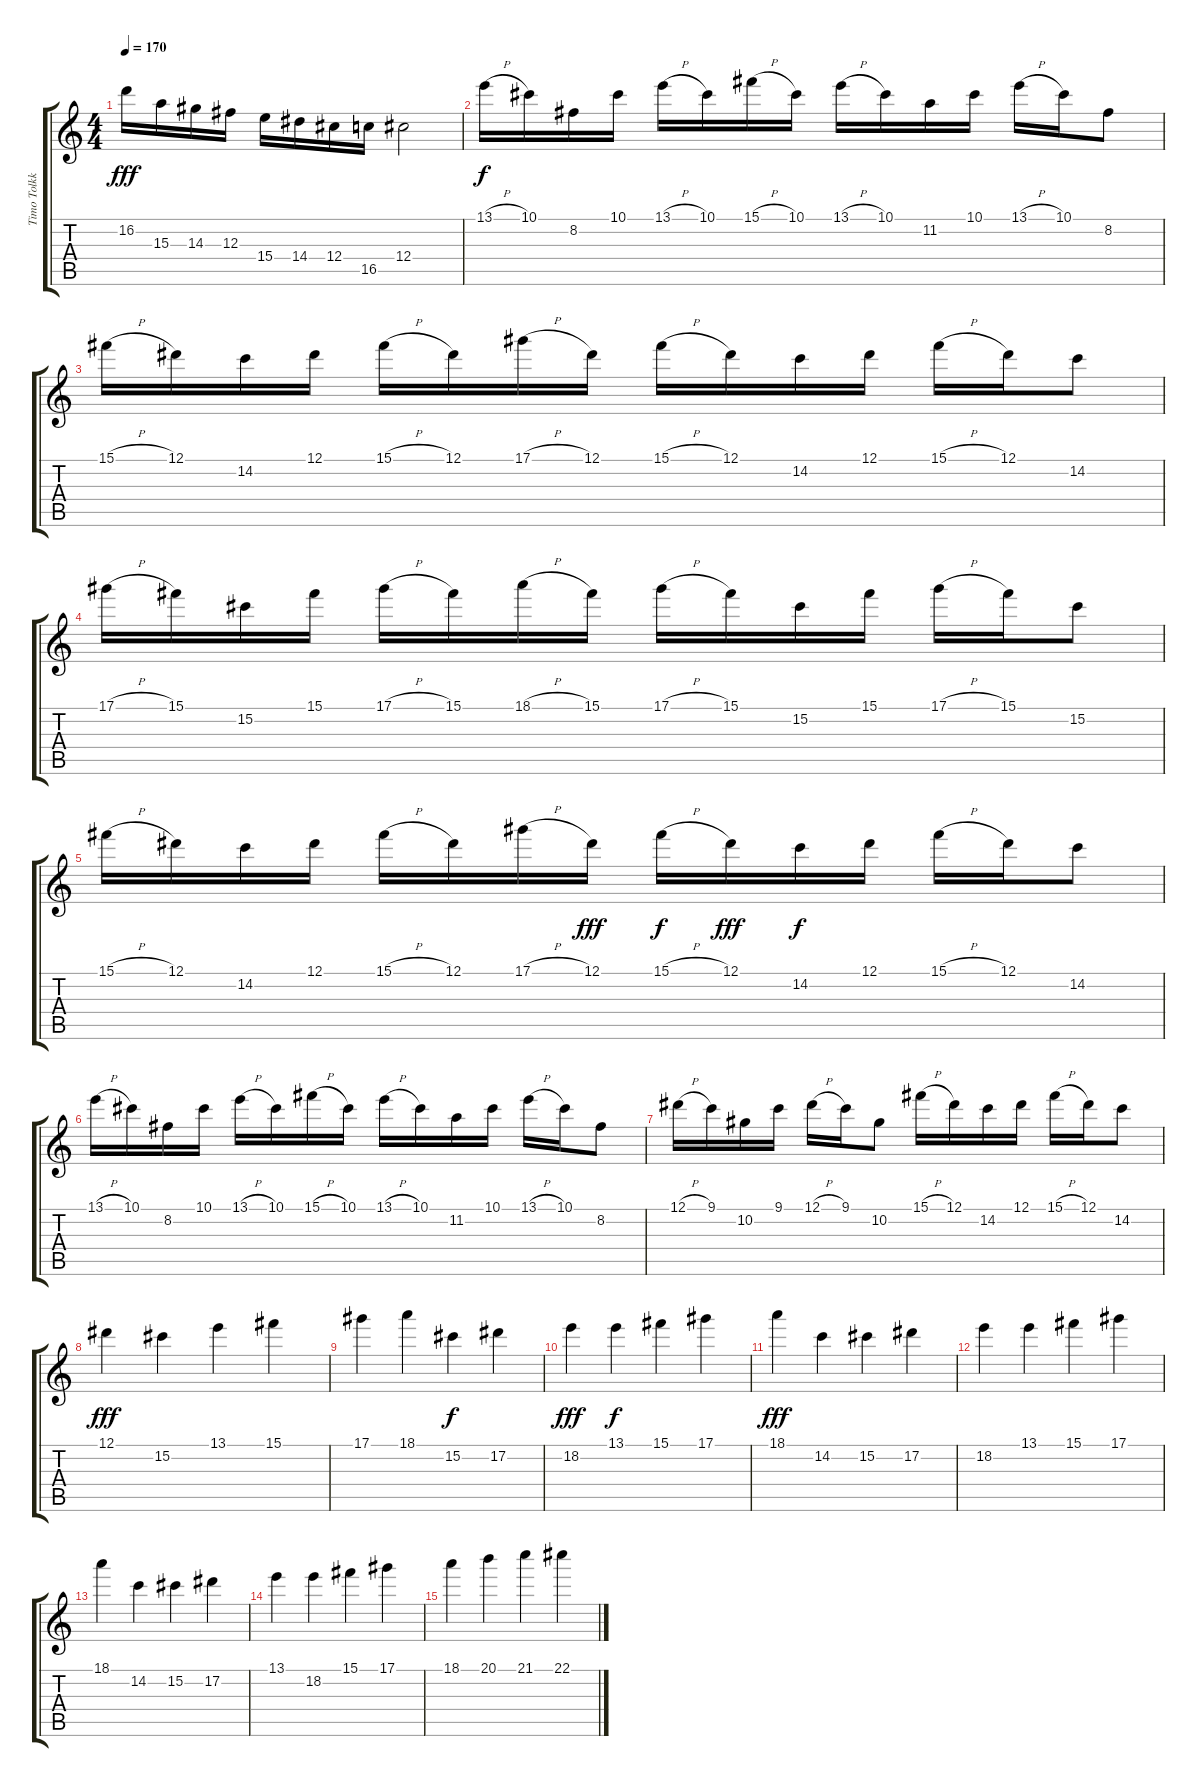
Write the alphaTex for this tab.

\track ("Timo Tolkki (Lead Guitar)" "Timo Tolkk") {instrument overdrivenguitar}
\staff {score tabs}
\tuning (Eb4 Bb3 Gb3 Db3 Ab2 Eb2) {hide}
\ts (4 4)
\tempo 170
\clef g2
\ks c
16.2.16{dy fff} 15.3.16 14.3.16 12.3.16 15.4.16 14.4.16 12.4.16 16.5.16 12.4.2 |
13.1{h}.16{dy f} 10.1.16 8.2.16 10.1.16 13.1{h}.16 10.1.16 15.1{h}.16 10.1.16 13.1{h}.16 10.1.16 11.2.16 10.1.16 13.1{h}.16 10.1.16 8.2.8 |
15.1{h}.16 12.1.16 14.2.16 12.1.16 15.1{h}.16 12.1.16 17.1{h}.16 12.1.16 15.1{h}.16 12.1.16 14.2.16 12.1.16 15.1{h}.16 12.1.16 14.2.8 |
17.1{h}.16 15.1.16 15.2.16 15.1.16 17.1{h}.16 15.1.16 18.1{h}.16 15.1.16 17.1{h}.16 15.1.16 15.2.16 15.1.16 17.1{h}.16 15.1.16 15.2.8 |
15.1{h}.16 12.1.16 14.2.16 12.1.16 15.1{h}.16 12.1.16 17.1{h}.16 12.1.16{dy fff} 15.1{h}.16{dy f} 12.1.16{dy fff} 14.2.16{dy f} 12.1.16 15.1{h}.16 12.1.16 14.2.8 |
13.1{h}.16 10.1.16 8.2.16 10.1.16 13.1{h}.16 10.1.16 15.1{h}.16 10.1.16 13.1{h}.16 10.1.16 11.2.16 10.1.16 13.1{h}.16 10.1.16 8.2.8 |
12.1{h}.16 9.1.16 10.2.16 9.1.16 12.1{h}.16 9.1.16 10.2.8 15.1{h}.16 12.1.16 14.2.16 12.1.16 15.1{h}.16 12.1.16 14.2.8 |
12.1.4{dy fff} 15.2.4 13.1.4 15.1.4 |
17.1.4 18.1.4 15.2.4{dy f} 17.2.4 |
18.2.4{dy fff} 13.1.4{dy f} 15.1.4 17.1.4 |
18.1.4{dy fff} 14.2.4 15.2.4 17.2.4 |
18.2.4 13.1.4 15.1.4 17.1.4 |
18.1.4 14.2.4 15.2.4 17.2.4 |
13.1.4 18.2.4 15.1.4 17.1.4 |
18.1.4 20.1.4 21.1.4 22.1.4
